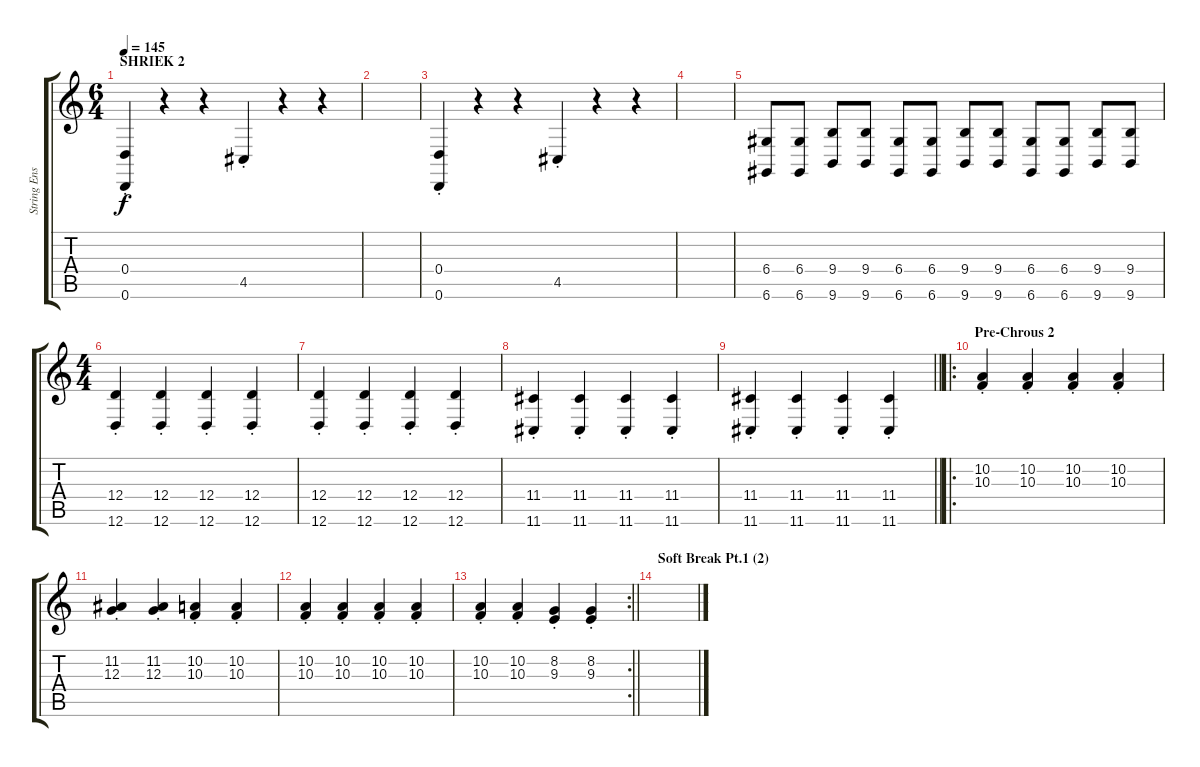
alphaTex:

\track ("String Ensemble" "String Ens") {instrument stringensemble1}
\staff {score tabs}
\tuning (E4 B3 G3 D3 A2 D2) {hide}
\ts (6 4)
\section ("" "SHRIEK 2")
\tempo 145
\clef g2
\ks c
(0.4{st} 0.6{st}).4{dy f} r.4 r.4 4.5{st}.4 r.4 r.4 |
|
(0.4{st} 0.6{st}).4 r.4 r.4 4.5{st}.4 r.4 r.4 |
|
(6.4 6.6).8 (6.4 6.6).8 (9.4 9.6).8 (9.4 9.6).8 (6.4 6.6).8 (6.4 6.6).8 (9.4 9.6).8 (9.4 9.6).8 (6.4 6.6).8 (6.4 6.6).8 (9.4 9.6).8 (9.4 9.6).8 |
\ts (4 4)
(12.4{st} 12.6{st}).4{volume 11} (12.4{st} 12.6{st}).4 (12.4{st} 12.6{st}).4 (12.4{st} 12.6{st}).4 |
(12.4{st} 12.6{st}).4 (12.4{st} 12.6{st}).4 (12.4{st} 12.6{st}).4 (12.4{st} 12.6{st}).4 |
(11.4{st} 11.6{st}).4 (11.4{st} 11.6{st}).4 (11.4{st} 11.6{st}).4 (11.4{st} 11.6{st}).4 |
\barLineRight lightlight
(11.4{st} 11.6{st}).4 (11.4{st} 11.6{st}).4 (11.4{st} 11.6{st}).4 (11.4{st} 11.6{st}).4 |
\ro
\section ("" "Pre-Chrous 2")
(10.2{st} 10.3{st}).4{volume 10} (10.2{st} 10.3{st}).4 (10.2{st} 10.3{st}).4 (10.2{st} 10.3{st}).4 |
(11.2{st} 12.3{st}).4 (11.2{st} 12.3{st}).4 (10.2{st} 10.3{st}).4 (10.2{st} 10.3{st}).4 |
(10.2{st} 10.3{st}).4 (10.2{st} 10.3{st}).4 (10.2{st} 10.3{st}).4 (10.2{st} 10.3{st}).4 |
\rc 2
\barLineRight lightlight
(10.2{st} 10.3{st}).4 (10.2{st} 10.3{st}).4 (8.2{st} 9.3{st}).4 (8.2{st} 9.3{st}).4 |
\section ("" "Soft Break Pt.1 (2)")
